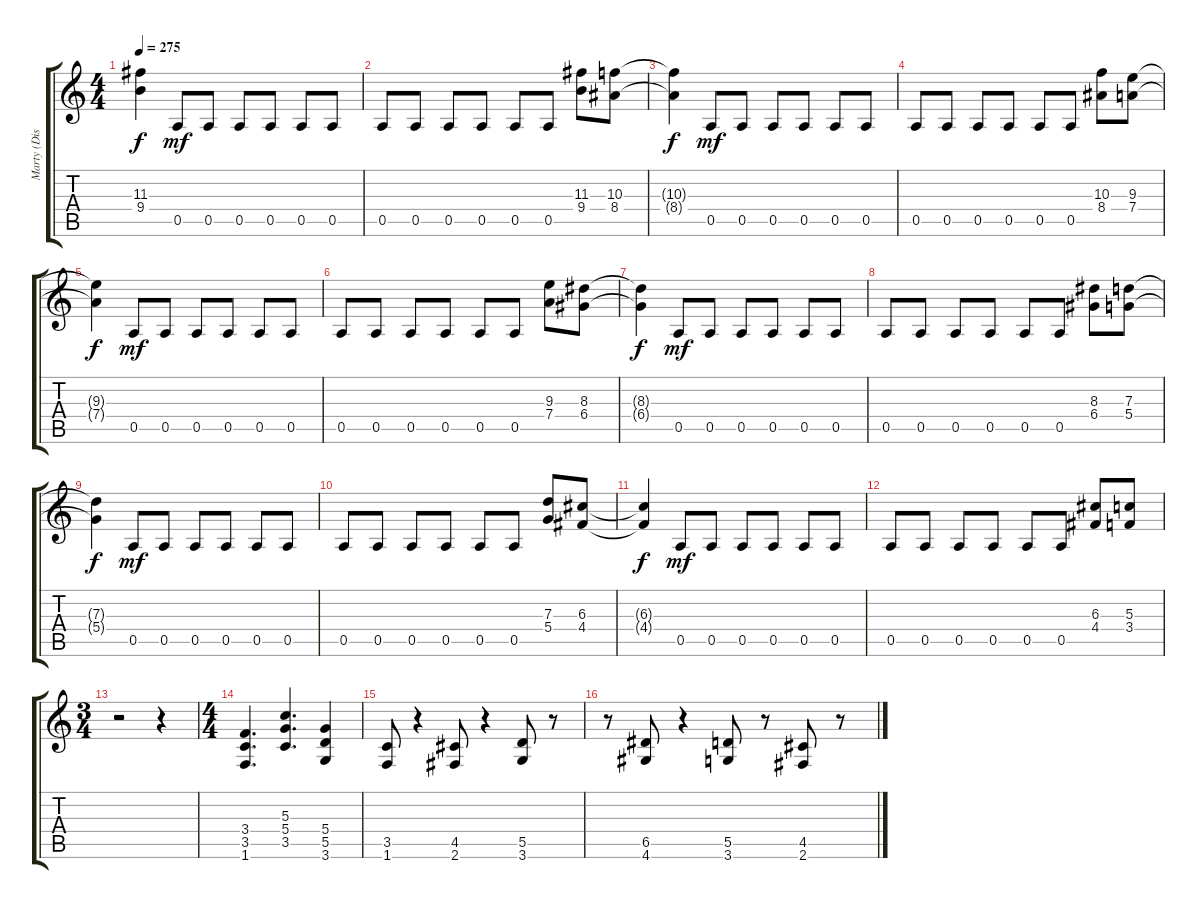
\track ("Marty (Disto Gtr)" "Marty (Dis") {instrument distortionguitar}
\staff {score tabs}
\tuning (E4 B3 G3 D3 A2 E2) {hide}
\ts (4 4)
\tempo 275
\clef g2
\ks c
(11.3{t} 9.4{t}).4{dy f} 0.5.8{dy mf} 0.5.8 0.5.8 0.5.8 0.5.8 0.5.8 |
0.5.8 0.5.8 0.5.8 0.5.8 0.5.8 0.5.8 (11.3 9.4).8 (10.3 8.4).8 |
(10.3{t} 8.4{t}).4{dy f} 0.5.8{dy mf} 0.5.8 0.5.8 0.5.8 0.5.8 0.5.8 |
0.5.8 0.5.8 0.5.8 0.5.8 0.5.8 0.5.8 (10.3 8.4).8 (9.3 7.4).8 |
(9.3{t} 7.4{t}).4{dy f} 0.5.8{dy mf} 0.5.8 0.5.8 0.5.8 0.5.8 0.5.8 |
0.5.8 0.5.8 0.5.8 0.5.8 0.5.8 0.5.8 (9.3 7.4).8 (8.3 6.4).8 |
(8.3{t} 6.4{t}).4{dy f} 0.5.8{dy mf} 0.5.8 0.5.8 0.5.8 0.5.8 0.5.8 |
0.5.8 0.5.8 0.5.8 0.5.8 0.5.8 0.5.8 (8.3 6.4).8 (7.3 5.4).8 |
(7.3{t} 5.4{t}).4{dy f} 0.5.8{dy mf} 0.5.8 0.5.8 0.5.8 0.5.8 0.5.8 |
0.5.8 0.5.8 0.5.8 0.5.8 0.5.8 0.5.8 (7.3 5.4).8 (6.3 4.4).8 |
(6.3{t} 4.4{t}).4{dy f} 0.5.8{dy mf} 0.5.8 0.5.8 0.5.8 0.5.8 0.5.8 |
0.5.8 0.5.8 0.5.8 0.5.8 0.5.8 0.5.8 (6.3 4.4).8 (5.3 3.4).8 |
\ts (3 4)
r.2 r.4 |
\ts (4 4)
(3.4 3.5 1.6).4{d} (5.3 5.4 3.5).4{d} (5.4 5.5 3.6).4 |
(3.5 1.6).8 r.4 (4.5 2.6).8 r.4 (5.5 3.6).8 r.8 |
r.8 (6.5 4.6).8 r.4 (5.5 3.6).8 r.8 (4.5 2.6).8 r.8
